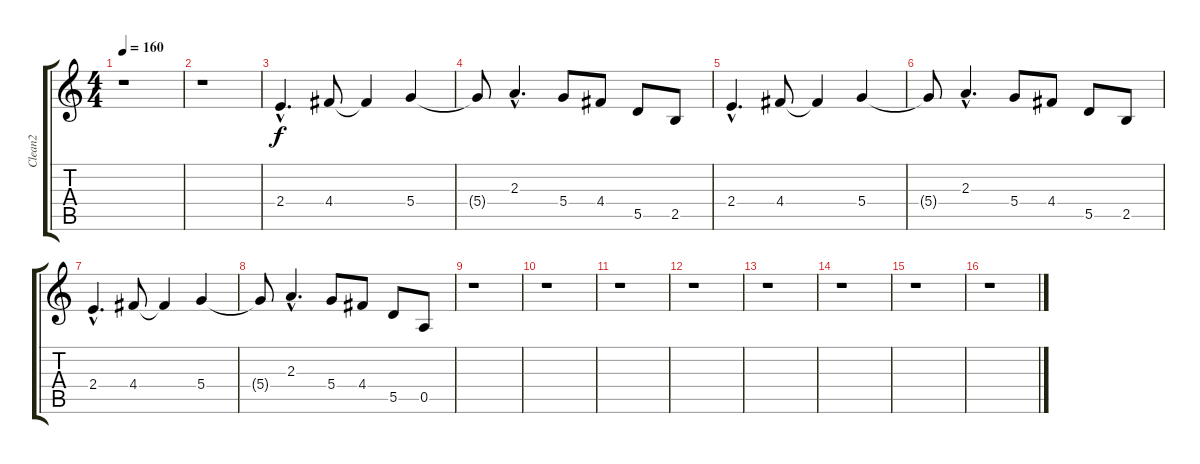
\track ("Clean2" "Clean2") {instrument acousticguitarnylon}
\staff {score tabs}
\tuning (E4 B3 G3 D3 A2 E2) {hide}
\ts (4 4)
\tempo 160
\clef g2
\ks c
r.1{dy f} |
r.1 |
2.4{hac}.4{d} 4.4.8 4.4{t}.4 5.4.4 |
5.4{t}.8 2.3{hac}.4{d} 5.4.8 4.4.8 5.5.8 2.5.8 |
2.4{hac}.4{d} 4.4.8 4.4{t}.4 5.4.4 |
5.4{t}.8 2.3{hac}.4{d} 5.4.8 4.4.8 5.5.8 2.5.8 |
2.4{hac}.4{d} 4.4.8 4.4{t}.4 5.4.4 |
5.4{t}.8 2.3{hac}.4{d} 5.4.8 4.4.8 5.5.8 0.5.8 |
r.1 |
r.1 |
r.1 |
r.1 |
r.1 |
r.1 |
r.1 |
r.1
